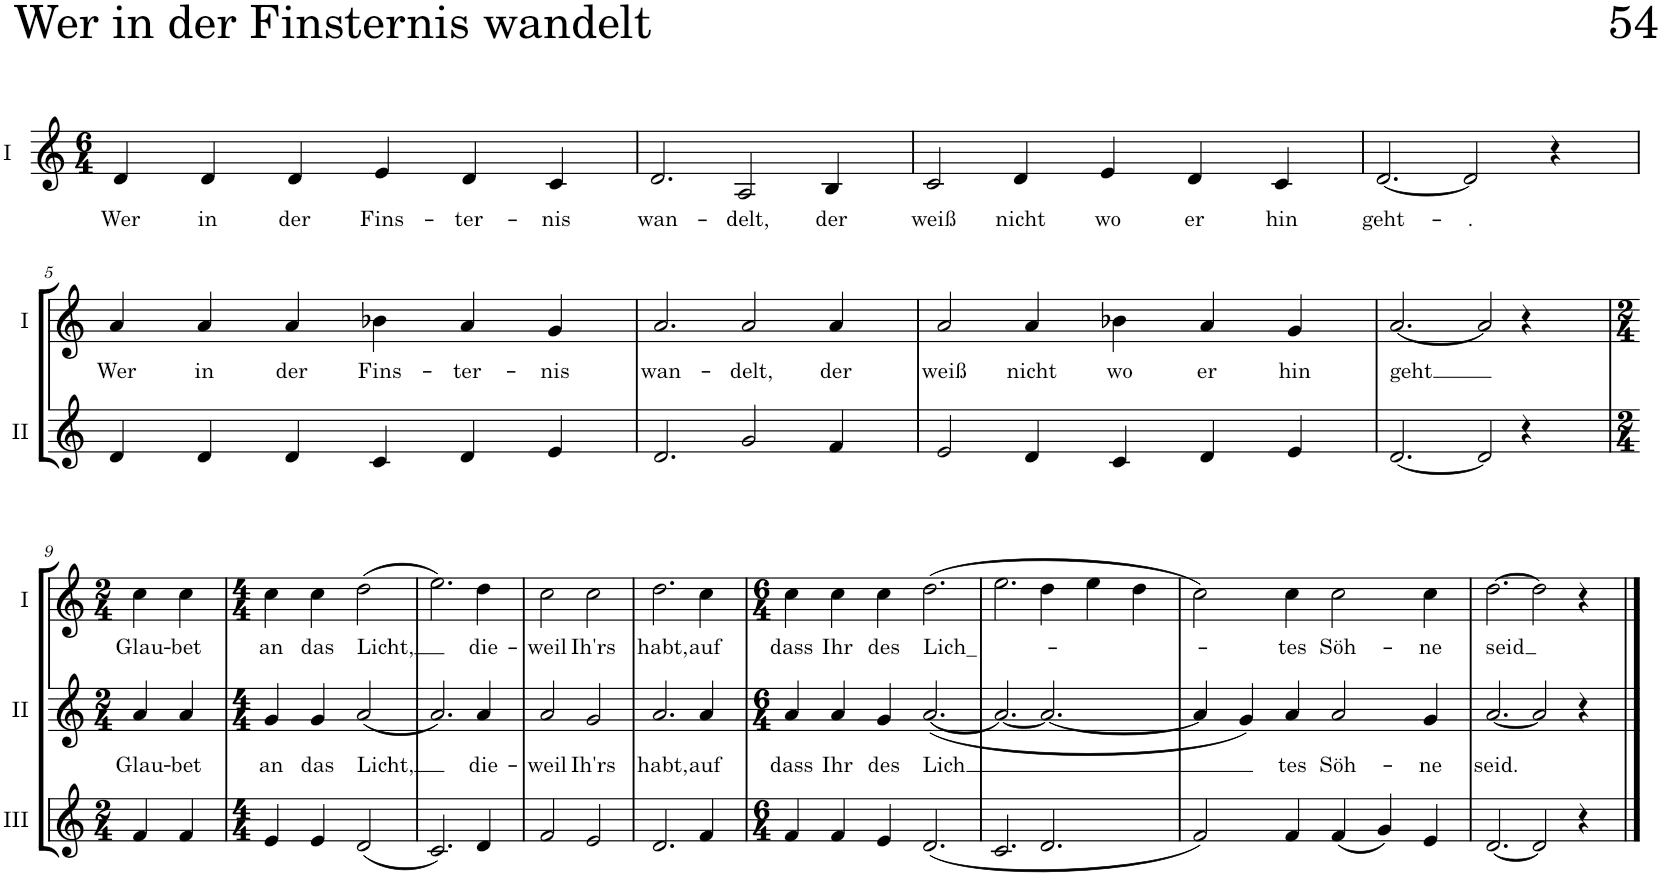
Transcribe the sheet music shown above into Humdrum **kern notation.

**kern	**kern	**text	**kern	**text
*part3	*part2	*part2	*part1	*part1
*staff3	*staff2	*staff2	*staff1	*staff1
*I"III	*I"II	*	*I"I	*
*I'III	*I'II	*	*I'I	*
*stria5	*stria5	*	*	*
*clefG2	*clefG2	*	*clefG2	*
*k[]	*k[]	*	*k[]	*
*M6/4	*M6/4	*	*M6/4	*
=1	=1	=1	=1	=1
!	!	!	!	!LO:LY:b
1.r	1.r	.	4d/	Wer
!	!	!	!	!LO:LY:b
.	.	.	4d/	in
!	!	!	!	!LO:LY:b
.	.	.	4d/	der
!	!	!	!	!LO:LY:b
.	.	.	4e/	Fins-
!	!	!	!	!LO:LY:b
.	.	.	4d/	-ter-
!	!	!	!	!LO:LY:b
.	.	.	4c/	-nis
=2	=2	=2	=2	=2
!	!	!	!	!LO:LY:b
1.r	1.r	.	2.d/	wan-
!	!	!	!	!LO:LY:b
.	.	.	2A/	-delt,
!	!	!	!	!LO:LY:b
.	.	.	4B/	der
=3	=3	=3	=3	=3
!	!	!	!	!LO:LY:b
1.r	1.r	.	2c/	weiß
!	!	!	!	!LO:LY:b
.	.	.	4d/	nicht
!	!	!	!	!LO:LY:b
.	.	.	4e/	wo
!	!	!	!	!LO:LY:b
.	.	.	4d/	er
!	!	!	!	!LO:LY:b
.	.	.	4c/	hin
=4	=4	=4	=4	=4
!	!	!	!	!LO:LY:b
1.r	1.r	.	[2.d/	geht-
!	!	!	!	!LO:LY:b
.	.	.	2d/]	.
.	.	.	4r	.
!!LO:LB:g=z
=5	=5	=5	=5	=5
*	*clefG2	*	*	*
!	!	!	!	!LO:LY:b
1.r	4d/	.	4a/	Wer
!	!	!	!	!LO:LY:b
.	4d/	.	4a/	in
!	!	!	!	!LO:LY:b
.	4d/	.	4a/	der
!	!	!	!	!LO:LY:b
.	4c/	.	4b-X\	Fins-
!	!	!	!	!LO:LY:b
.	4d/	.	4a/	-ter-
!	!	!	!	!LO:LY:b
.	4e/	.	4g/	-nis
=6	=6	=6	=6	=6
!	!	!	!	!LO:LY:b
1.r	2.d/	.	2.a/	wan-
!	!	!	!	!LO:LY:b
.	2g/	.	2a/	-delt,
!	!	!	!	!LO:LY:b
.	4f/	.	4a/	der
=7	=7	=7	=7	=7
!	!	!	!	!LO:LY:b
1.r	2e/	.	2a/	weiß
!	!	!	!	!LO:LY:b
.	4d/	.	4a/	nicht
!	!	!	!	!LO:LY:b
.	4c/	.	4b-X\	wo
!	!	!	!	!LO:LY:b
.	4d/	.	4a/	er
!	!	!	!	!LO:LY:b
.	4e/	.	4g/	hin
=8	=8	=8	=8	=8
!	!	!	!	!LO:LY:b
1r	[2.d/	.	[2.a/	geht
.	2d/]	.	2a/]	.
4r	.	.	.	.
4r	4r	.	4r	.
!!LO:LB:g=z
=9	=9	=9	=9	=9
*M2/4	*M2/4	*	*M2/4	*
!	!	!LO:LY:b	!	!LO:LY:b
4f/	4a/	Glau-	4cc\	Glau-
!	!	!LO:LY:b	!	!LO:LY:b
4f/	4a/	-bet	4cc\	-bet
=10	=10	=10	=10	=10
*M4/4	*M4/4	*	*M4/4	*
!	!	!LO:LY:b	!	!LO:LY:b
4e/	4g/	an	4cc\	an
!	!	!LO:LY:b	!	!LO:LY:b
4e/	4g/	das	4cc\	das
!	!	!LO:LY:b	!	!LO:LY:b
(2d/	(2a/	Licht,	(2dd\	Licht,
=11	=11	=11	=11	=11
2.c/)	2.a/)	.	2.ee\)	.
!	!	!LO:LY:b	!	!LO:LY:b
4d/	4a/	die-	4dd\	die-
=12	=12	=12	=12	=12
!	!	!LO:LY:b	!	!LO:LY:b
2f/	2a/	-weil	2cc\	-weil
!	!	!LO:LY:b	!	!LO:LY:b
2e/	2g/	Ih'rs	2cc\	Ih'rs
=13	=13	=13	=13	=13
!	!	!LO:LY:b	!	!LO:LY:b
2.d/	2.a/	habt,	2.dd\	habt,
!	!	!LO:LY:b	!	!LO:LY:b
4f/	4a/	auf	4cc\	auf
=14	=14	=14	=14	=14
*M6/4	*M6/4	*	*M6/4	*
!	!	!LO:LY:b	!	!LO:LY:b
4f/	4a/	dass	4cc\	dass
!	!	!LO:LY:b	!	!LO:LY:b
4f/	4a/	Ihr	4cc\	Ihr
!	!	!LO:LY:b	!	!LO:LY:b
4e/	4g/	des	4cc\	des
!	!	!LO:LY:b	!	!LO:LY:b
(2.d/	([2.a/	Lich	(2.dd\	Lich_-
=15	=15	=15	=15	=15
2.c/	2.a/_	.	2.ee\	.
2.d/	2.a/_	.	4dd\	.
.	.	.	4ee\	.
.	.	.	4dd\	.
=16	=16	=16	=16	=16
2f/)	4a/]	.	2cc\)	.
.	4g/)	.	.	.
!	!	!LO:LY:b	!	!LO:LY:b
4f/	4a/	tes	4cc\	-tes
!	!	!LO:LY:b	!	!LO:LY:b
(4f/	2a/	Söh-	2cc\	Söh-
4g/)	.	.	.	.
!	!	!LO:LY:b	!	!LO:LY:b
4e/	4g/	-ne	4cc\	-ne
=17	=17	=17	=17	=17
!	!	!LO:LY:b	!	!LO:LY:b
[2.d/	[2.a/	seid.	[2.dd\	seid
2d/]	2a/]	.	2dd\]	.
4r	4r	.	4r	.
==	==	==	==	==
*-	*-	*-	*-	*-
